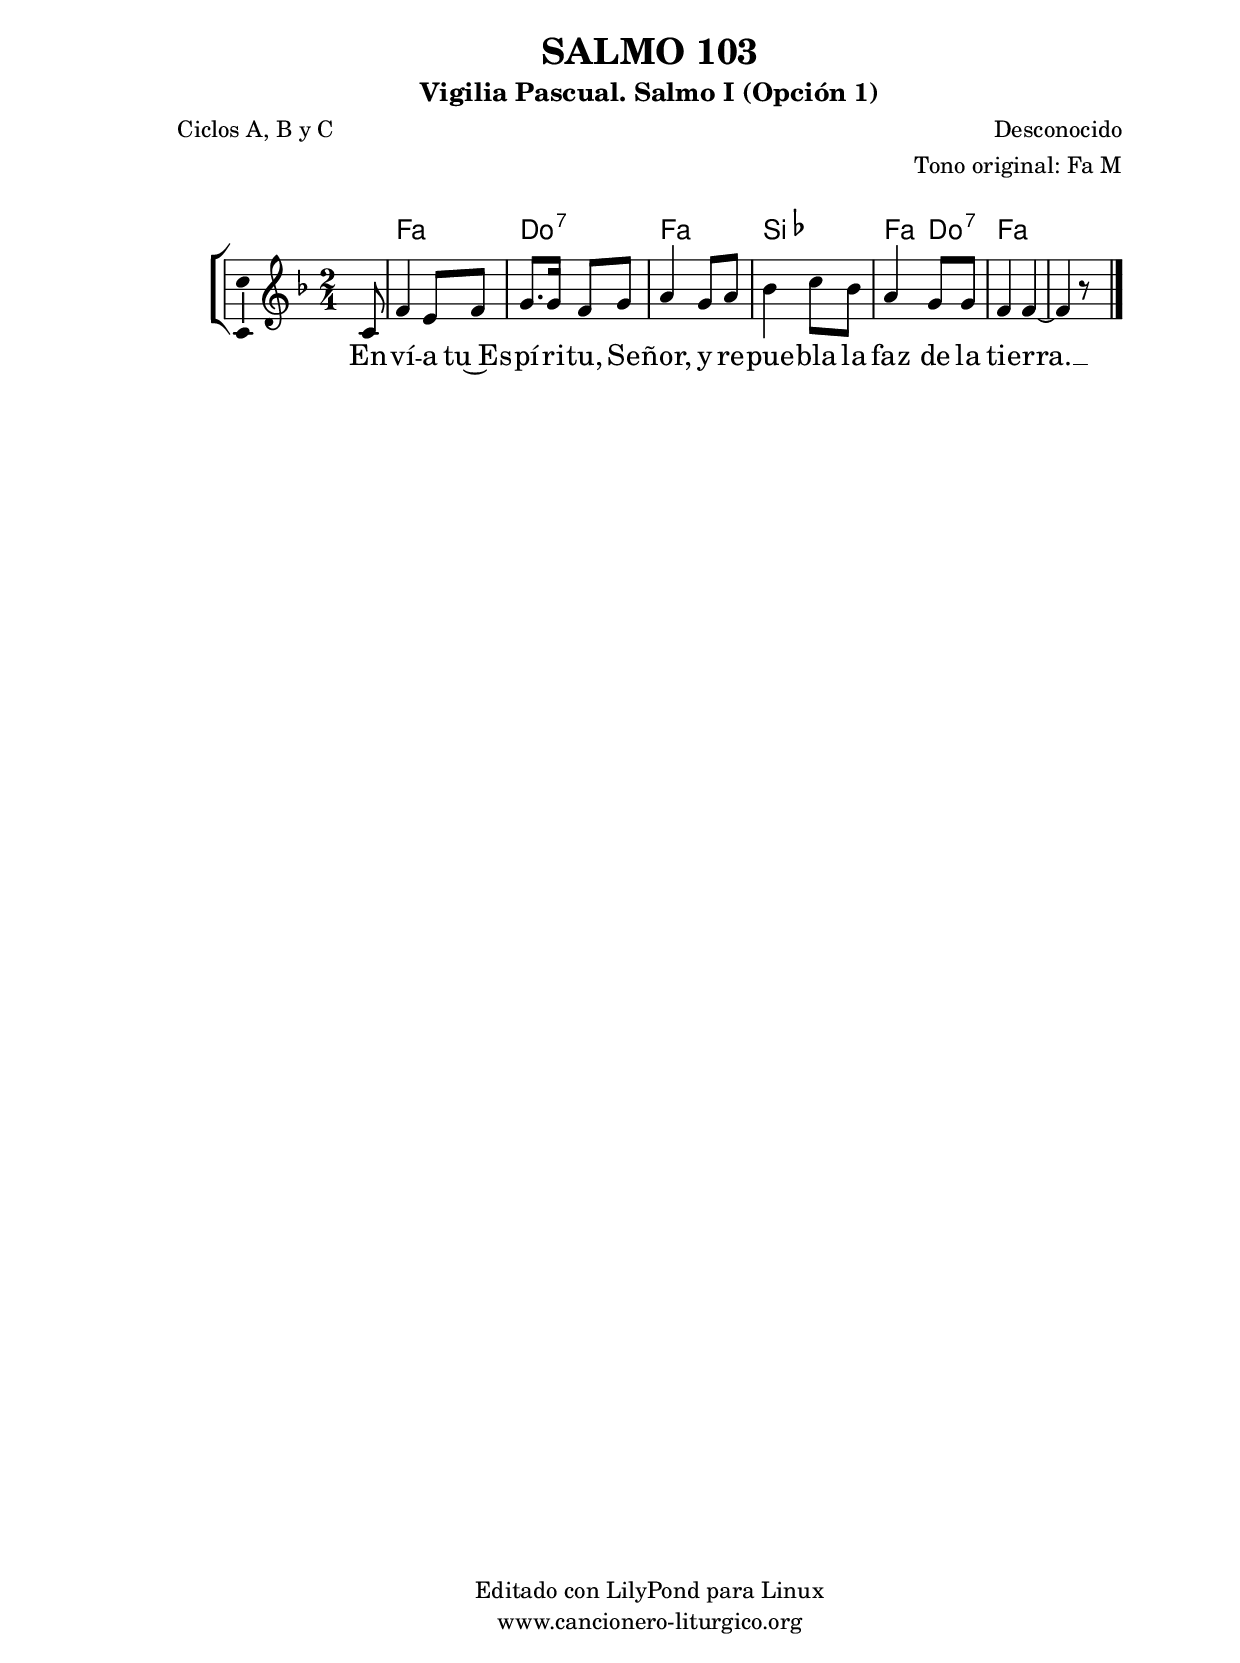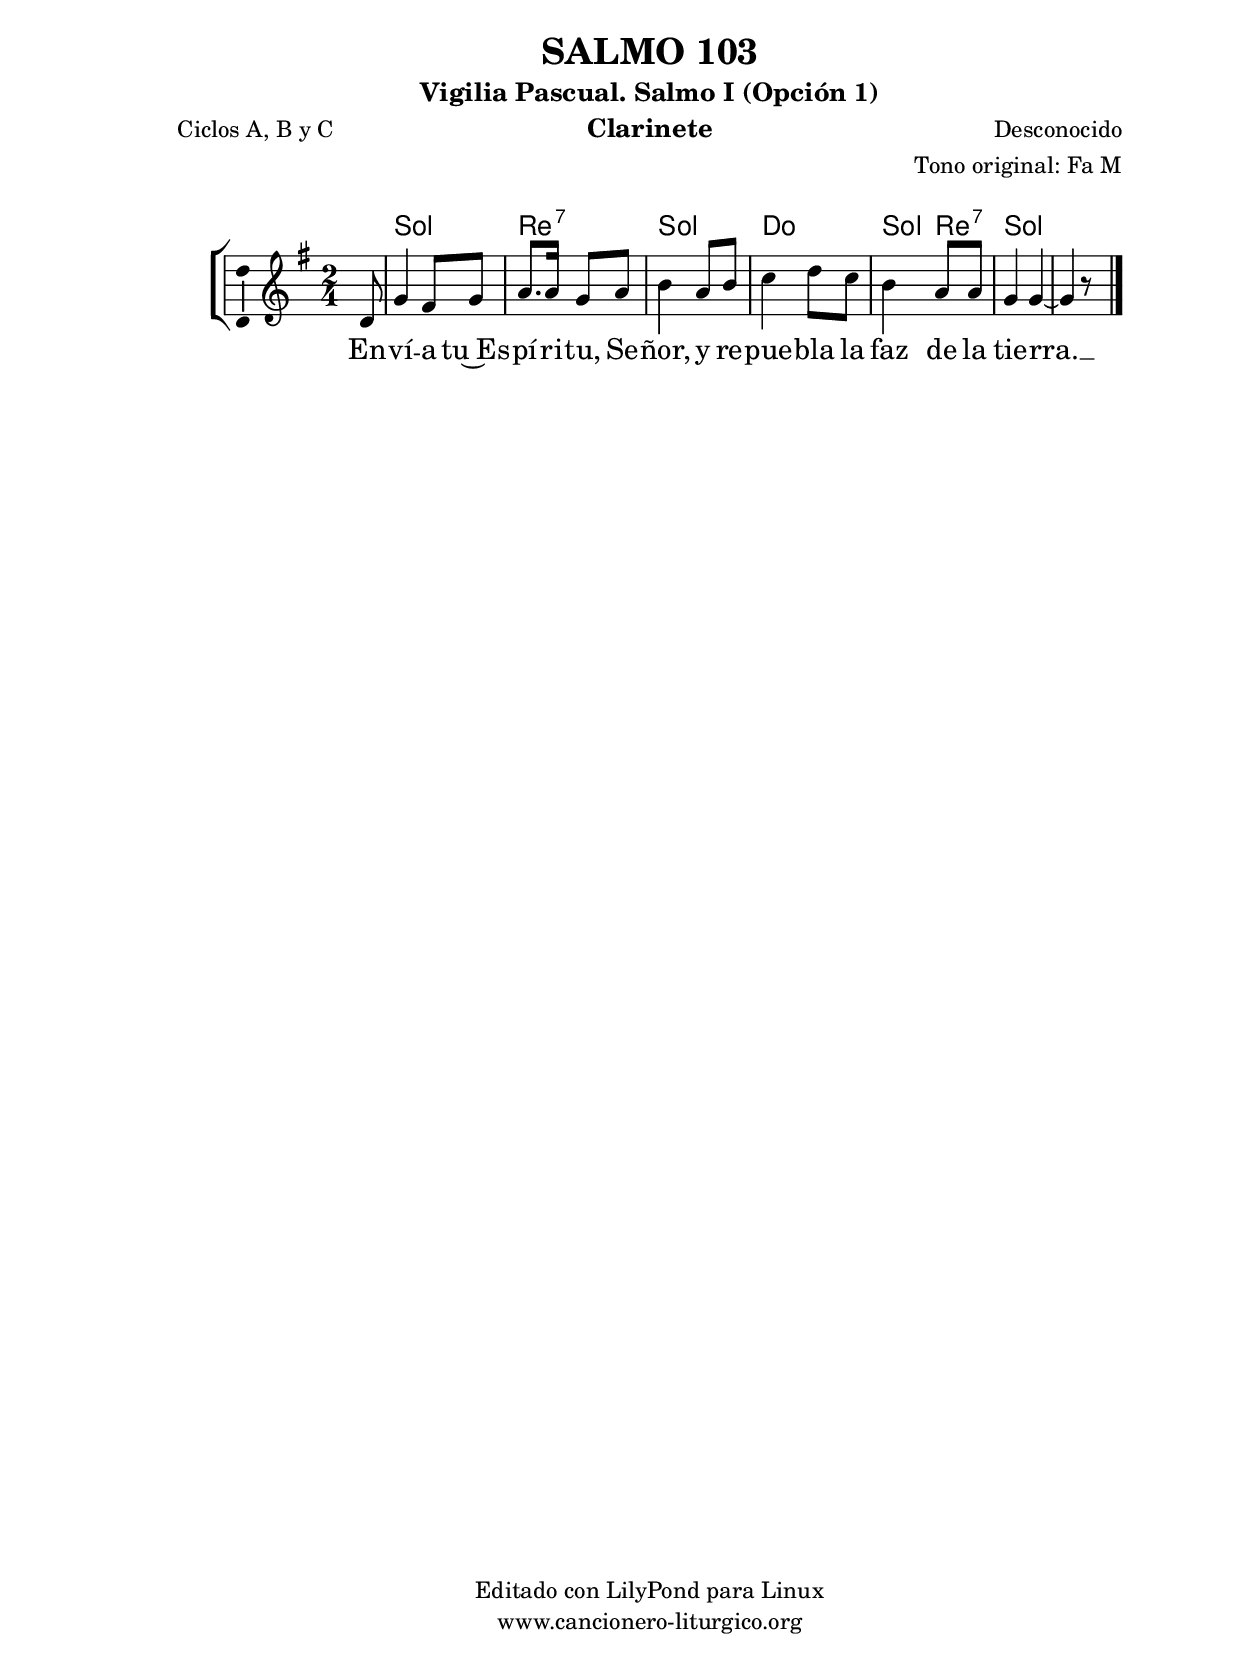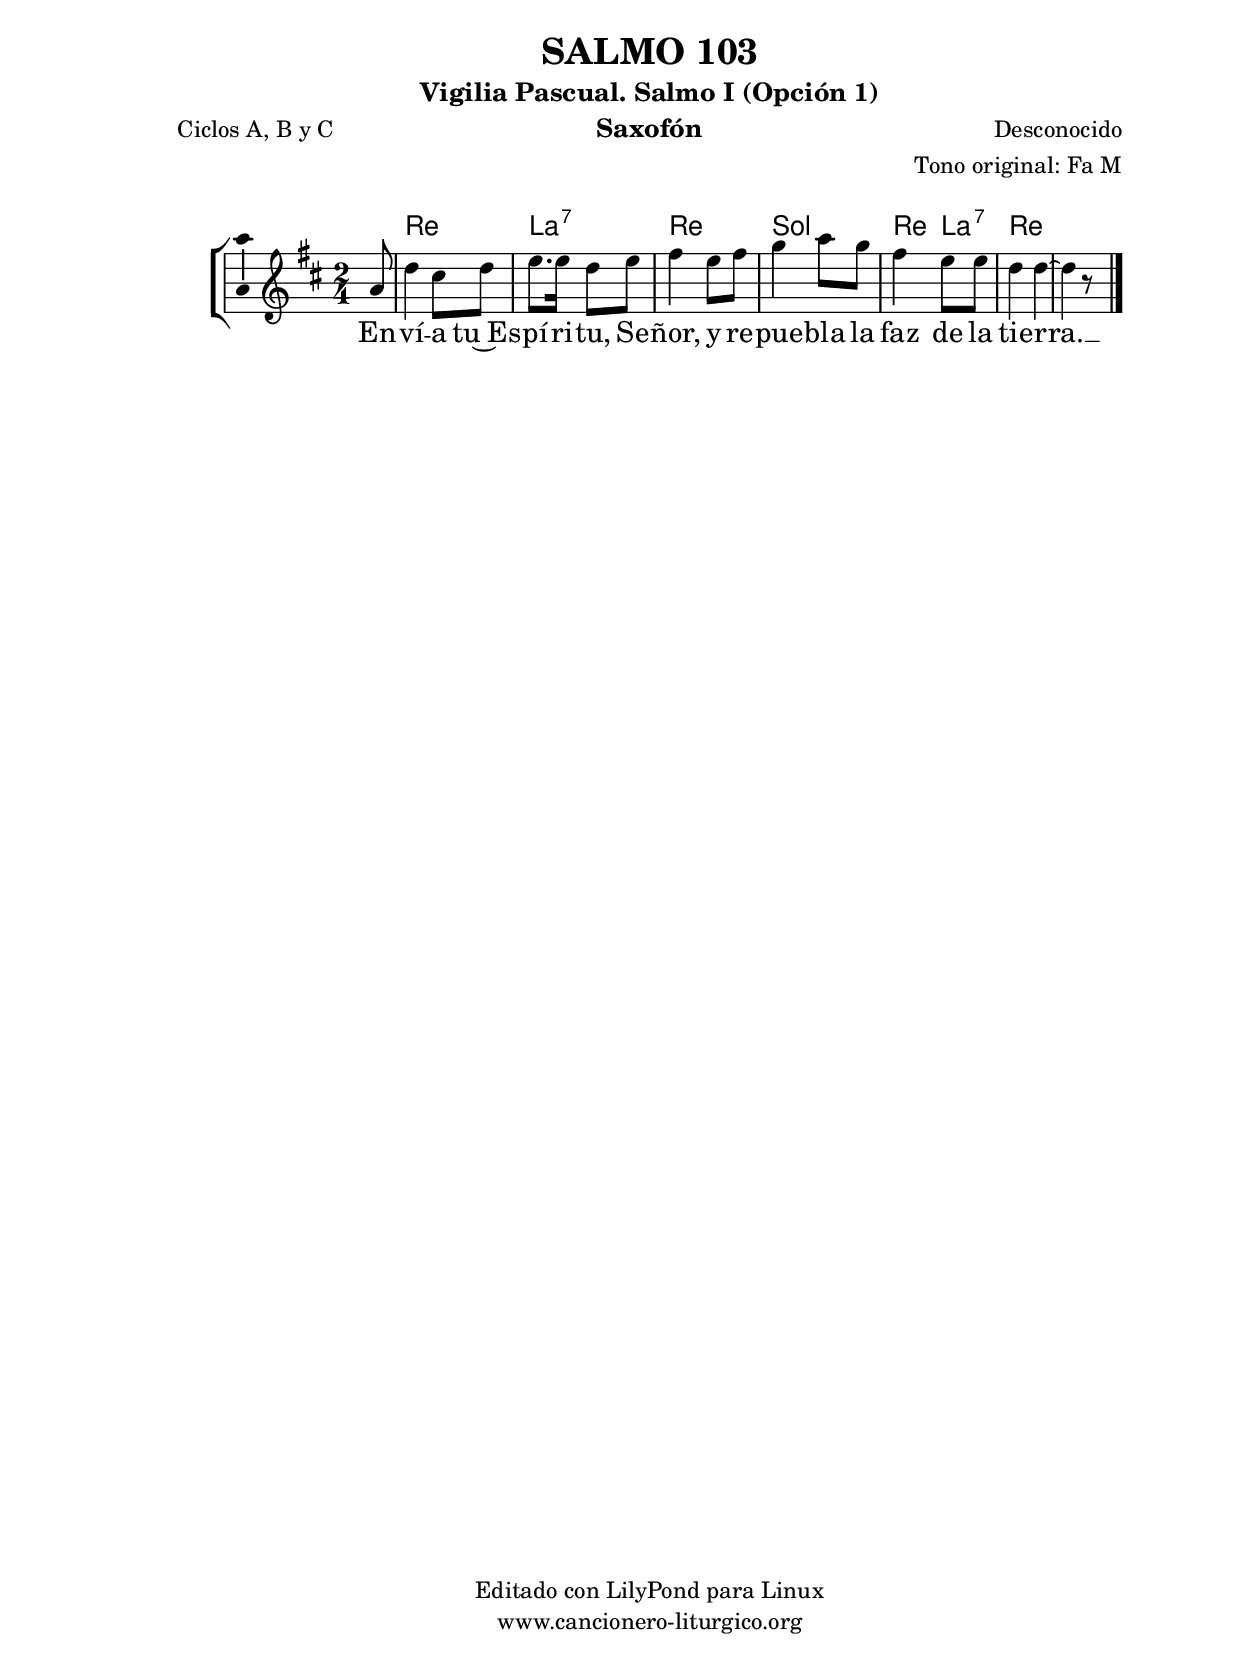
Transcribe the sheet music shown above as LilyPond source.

%
%para convertir .midi en .wav:
%timidity filename.midi -Ow -o finename.wav
%
%
%Para convertir de .wav a .mp3:
%lame -h -m j filename.wav
%
%
%para escuchar el midi:
%timidity nombrefichero.midi
%


%versión de lilypond para la que se ha escrito esta partitura:
\version "2.16.0"

	%Tamaño papel
	#(set-default-paper-size "a4")
	%Tamaño partitura
	#(set-global-staff-size 20)
	%No responde al pulsar sobre una nota
	#(ly:set-option 'point-and-click #f)

%parámetros del encabezamiento:
\header {
	title = "SALMO 103"
	subtitle = "Vigilia Pascual. Salmo I (Opción 1)"
	composer = "Desconocido"
	poet = "Ciclos A, B y C"
	meter = ""
	arranger = "Tono original: Fa M"
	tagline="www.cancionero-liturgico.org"
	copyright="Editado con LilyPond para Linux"
	tiempo = "Pascua"
	usos = "Salmo"
	letra = "Envía tu Espíritu, Señor, y repuebla la faz de la tierra."
	}

%parámetros asociados al papel:
\paper  {
	oddHeaderMarkup = \markup {\fill-line { \on-the-fly #not-first-page \fromproperty #'header:title \on-the-fly #not-first-page \fromproperty #'header:composer }}
	evenHeaderMarkup = \markup {\fill-line { \fromproperty #'header:composer \fromproperty #'header:title }}
	#(set-paper-size "a4")
	print-page-number = ##f
	first-page-number = 1
	print-first-page-number = ##f
%	head-separation = 3.0 \cm
	top-margin = 2.0 \cm
	bottom-margin = 0.5\cm
%%%	bottom-margin = -1.0\cm
	left-margin = 3.0 \cm
	line-width = 16.0 \cm 
	indent = 8\mm
	interscoreline = 2.\mm
	between-system-space = 15\mm
%	para que las partituras no llenen la hoja:
	ragged-bottom = ##t
%	idem para la última hoja:
	ragged-last-bottom = ##f
%	para que las partituras llenen el ancho del papel:
	ragged-last = ##f
	after-title-space = 2.5 \cm
%page-count=1
%system-count=8

	%Flexible Vertical Spacing
%	markup-markup-spacing =
%	#'((basic-distance . 15) (minimum-distance . 15) (padding . 3))
	markup-system-spacing =
	#'((basic-distance . 15) (minimum-distance . 15) (padding . 3))
	system-system-spacing =
	#'((basic-distance . 15) (minimum-distance . 15) (padding . 3))
	score-system-spacing =
	#'((basic-distance . 15) (minimum-distance . 15) (padding . 5))
%	top-system-spacing = % header
%	#'((basic-distance . 8) (minimum-distance . 0) (padding . 3))
%	top-markup-spacing =
%	#'((basic-distance . 20) (minimum-distance . 20) (padding . 3))
	last-bottom-spacing = % footer
	#'((basic-distance . 5) (minimum-distance . 5) (padding . 3))
%	score-markup-spacing =
%	#'((basic-distance . 16) (minimum-distance . 13) (padding . 3))

	}


%parámetros que afectan a toda la partitura:
global =  {
	%clave de sol (G):
	\clef G
	%armadura:
%	\transpose f g
	\key f \major
	\tempo 4=100
	\set Score.tempoHideNote = ##t
	}


acordes = {
	\italianChords
	\chordmode {
%	\transpose f g
{

s2
f2 c:7 f bes f4 c:7 f2 s

	}
	}
}

melodia = 
%	\transpose f g
{
	\relative c'{

\time 2/4
s4 s8 c8
f4 e8 f
g8. g16 f8 g
a4 g8 a
bes4 c8 bes
a4 g8 g
f4 f~
f4 r8 s8

	\bar "|."
	}
	}


texto = \lyricmode {
En -- ví -- a tu~Es -- pí -- ri -- tu, Se -- ñor,
y re -- pue -- bla la faz de la tie -- rra. __
	}


acordesStaff = \context ChordNames = acordesStaff <<
	\set chordChanges = ##t
	\acordes
	>>


vozStaff = \context Voice = vozStaff
\with {\consists "Ambitus_engraver"}
<<
%	\set Staff.instrumentName = ""
%	\set Staff.shortInstrumentName = ""
%	\set Staff.midiInstrument = #"clarinet"
%	\set Staff.midiInstrument = #"cello"
%	\set Staff.midiInstrument = #"flute"
	\set Staff.midiInstrument = #"electric guitar (jazz)"
%	\set Staff.midiInstrument = #"english horn"
%	\set Staff.midiInstrument = #"violin"
%	\set Staff.midiInstrument = #"glockenspiel"
	\set Staff.midiMinimumVolume = #0.7
	\set Staff.midiMaximumVolume = #0.9
	\global
	\melodia
	>>


textoStaff = \context Lyrics = textoStaff <<
	\lyricsto vozStaff \texto
	>>

\book {
	\score {
		\context ChoirStaff {
			\override StaffGroup.SystemStartBracket #'collapse-height = #1
			\override Score.SystemStartBar #'collapse-height = #1
			<<
			\acordesStaff
			\vozStaff
			\textoStaff
			>>
			}
		\layout {
	    		\context {
				\Lyrics
				\override LyricText #'font-size = #2
				}
	   		 \context {
				\Score
				%fontSize = #3
				\override StaffSymbol #'staff-space = #(magstep +3)
				%\override Beam #'thickness = #0.55
				%\override SpacingSpanner #'spacing-increment = #1.0
				%\override Slur #'height-limit = #1.5
				}
			}
		}
	\score {
		\unfoldRepeats
		\context ChoirStaff {
			<<
			\acordesStaff
			\vozStaff
			>>
			}
		\midi {
	  		\context {
	  			\Score
				tempoWholesPerMinute = #(ly:make-moment 70 4)
				}
			}
		}
	}

%Partitura para clarinete
#(define output-suffix "C")
\book {
	\header{
		instrument = "Clarinete"
		}
	\score {
		\context ChoirStaff {
			\override StaffGroup.SystemStartBracket #'collapse-height = #1
			\override Score.SystemStartBar #'collapse-height = #1
\transpose c d
			<<
			\acordesStaff
			\vozStaff
			\textoStaff
			>>
			}
		\layout {
	    		\context {
				\Lyrics
				\override LyricText #'font-size = #2
				}
	   		 \context {
				\Score
				%fontSize = #3
				\override StaffSymbol #'staff-space = #(magstep +3)
				%\override Beam #'thickness = #0.55
				%\override SpacingSpanner #'spacing-increment = #1.0
				%\override Slur #'height-limit = #1.5
				}
			}
		}
	}

%Partitura para saxofón
#(define output-suffix "S")
\book {
	\header{
		instrument = "Saxofón"
		}
	\score {
		\context ChoirStaff {
			\override StaffGroup.SystemStartBracket #'collapse-height = #1
			\override Score.SystemStartBar #'collapse-height = #1
\transpose c a
			<<
			\acordesStaff
			\vozStaff
			\textoStaff
			>>
			}
		\layout {
	    		\context {
				\Lyrics
				\override LyricText #'font-size = #2
				}
	   		 \context {
				\Score
				%fontSize = #3
				\override StaffSymbol #'staff-space = #(magstep +3)
				%\override Beam #'thickness = #0.55
				%\override SpacingSpanner #'spacing-increment = #1.0
				%\override Slur #'height-limit = #1.5
				}
			}
		}
	}

